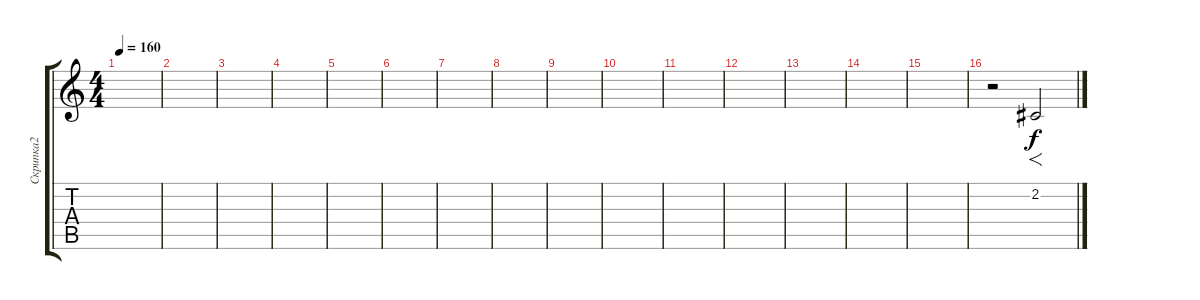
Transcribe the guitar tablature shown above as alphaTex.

\track ("Скрипка2" "Скрипка2") {instrument stringensemble2}
\staff {score tabs}
\tuning (E4 B3 G3 D3 A2 E2) {hide}
\ts (4 4)
\tempo 160
\clef g2
\ks c
|
|
|
|
|
|
|
|
|
|
|
|
|
|
|
r.2 2.2.2{f}
